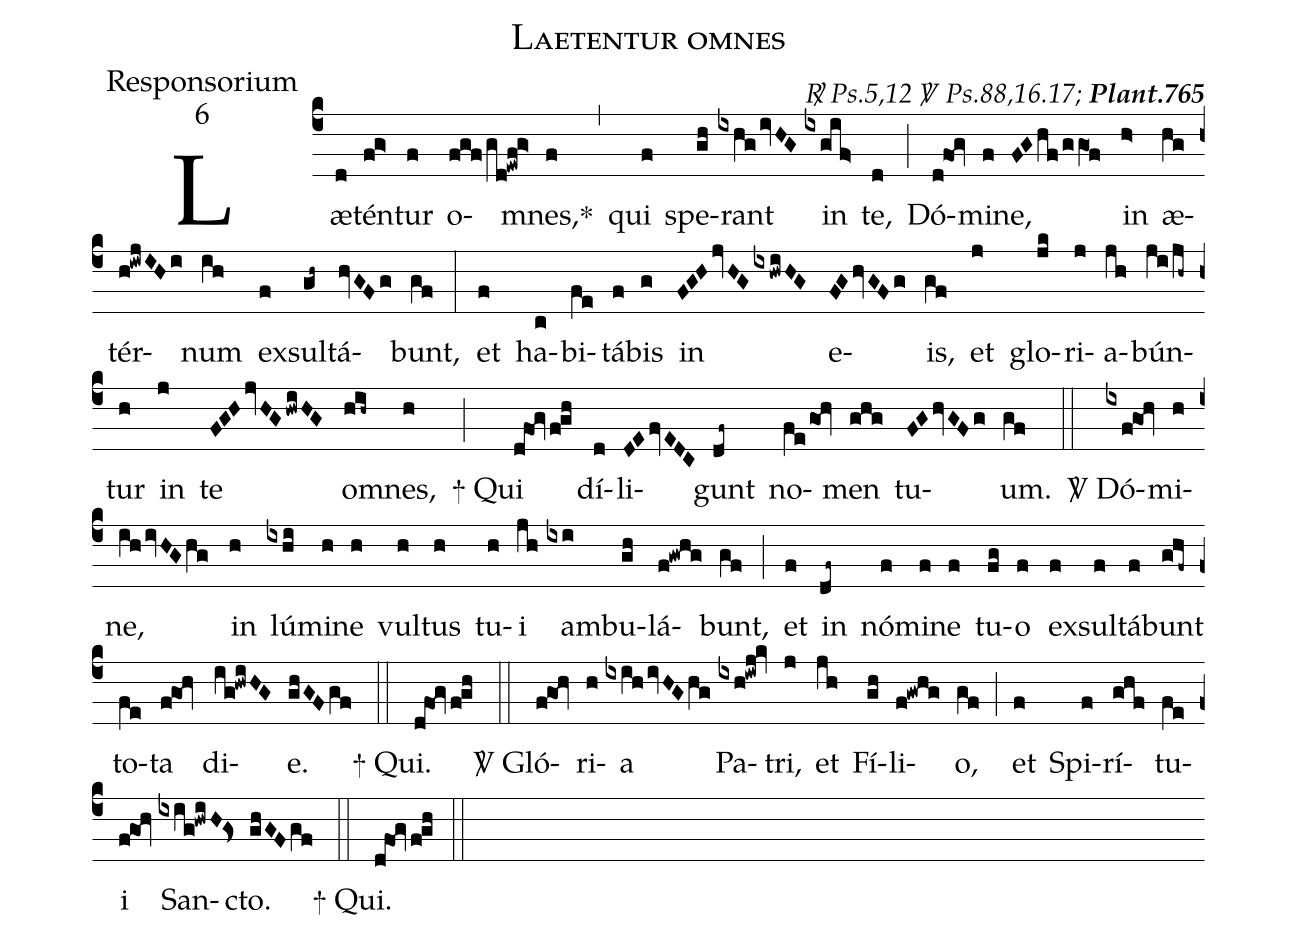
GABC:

name:Laetentur omnes;
office-part:Responsorium;
mode:6;
commentary:{\itshape\mdseries \Rbar\  Ps.5,12 \Vbar\  Ps.88,16.17;\/} {\bfseries Plant.765};
%%
(c4)  Læ(d)tén(f!g>)tur(f) o(fgf/gd!ewf!g>)mnes,<sp>*</sp>(f) (,)
qui(f) spe(gh)rant(ixhgivHG) in(ixgif>) te,(d) (;)
Dó(d!fo1!gv)mi(f)ne,(FGhf/ggO1f) in(h>) æ(hg)tér(h!iwjIHi)num(ih) ex(f)sul(gh~)tá(hvGFg)bunt,(gf) (:)
et(f) ha(c)bi(fe)tá(f)bis(g) in(FGHjvHGixhwiHG) e(FGhvGFg)is,(gf) et(j) glo(jk)ri(j)a(jh)bún(ji/jh~)tur(h) in(j) te(FGHjvHGhwiHG) o(hih~)mnes,(h) (;)
<sp>+</sp> Qui(dfO1!gvfgh) dí(d)li(DEfvEDC)gunt(df~) no(fe/go1!hv)men(ghg) tu(FGhvGFg)um.(gf) (::)
<sp>V/</sp> Dó(ixf!go1!hv)mi(h)ne,(ihivHGhg) in(h) lú(ixhi)mi(h)ne(h) vul(h)tus(h) tu(h)i(jh) am(ixi)bu(gh)lá(f!gwhg)bunt,(gf) (;)
et(f) in(df~) nó(f)mi(f)ne(f) tu(fg)o(f) ex(f)sul(f)tá(f)bunt(ghf~) to(fe)ta(f!go1!hv) di(ig!hwiHG)e.(ghGFgf) (::)
<sp>+</sp> Qui.(dfO1!gvfgh) (::)
<sp>V/</sp> Gló(f!go@hv)ri(h)a(ixihivHGhg) Pa(ixh!iwj!kv)tri,(j) et(jh)
Fí(gh)li(f!gwhg)o,(gf) (;)
et(f) Spi(f)rí(ghf)tu(fez)i(f!go@hv) San(ixig!hwiH!gs<)cto.(ghGFgf)  (::)
<sp>+</sp> Qui.(dfO1!gvfgh) (::)
